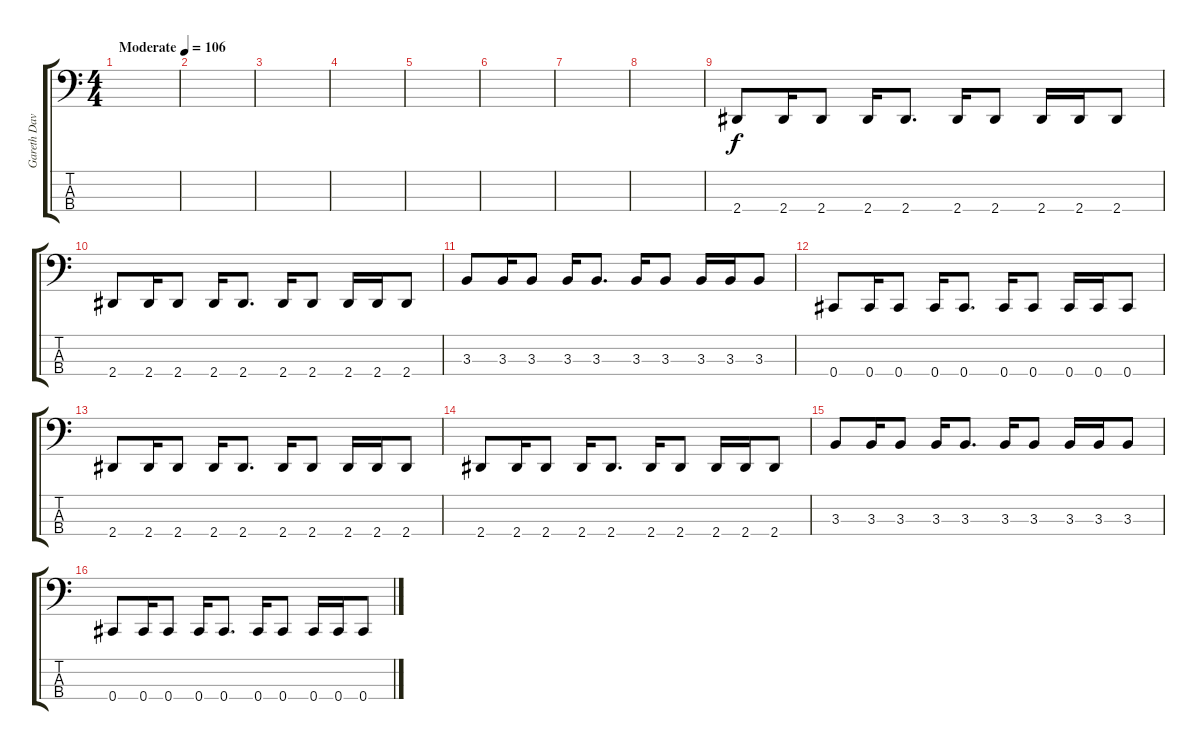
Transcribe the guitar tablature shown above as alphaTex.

\track ("Gareth Davis" "Gareth Dav") {instrument electricbassfinger}
\staff {score tabs}
\tuning (Gb2 Db2 Ab1 Db1) {hide}
\ts (4 4)
\tempo (106 "Moderate")
\clef f4
\ks c
|
|
|
|
|
|
|
|
2.4.8 2.4.16 2.4.8 2.4.16 2.4.8{d} 2.4.16 2.4.8 2.4.16 2.4.16 2.4.8 |
2.4.8 2.4.16 2.4.8 2.4.16 2.4.8{d} 2.4.16 2.4.8 2.4.16 2.4.16 2.4.8 |
3.3.8 3.3.16 3.3.8 3.3.16 3.3.8{d} 3.3.16 3.3.8 3.3.16 3.3.16 3.3.8 |
0.4.8 0.4.16 0.4.8 0.4.16 0.4.8{d} 0.4.16 0.4.8 0.4.16 0.4.16 0.4.8 |
2.4.8 2.4.16 2.4.8 2.4.16 2.4.8{d} 2.4.16 2.4.8 2.4.16 2.4.16 2.4.8 |
2.4.8 2.4.16 2.4.8 2.4.16 2.4.8{d} 2.4.16 2.4.8 2.4.16 2.4.16 2.4.8 |
3.3.8 3.3.16 3.3.8 3.3.16 3.3.8{d} 3.3.16 3.3.8 3.3.16 3.3.16 3.3.8 |
0.4.8 0.4.16 0.4.8 0.4.16 0.4.8{d} 0.4.16 0.4.8 0.4.16 0.4.16 0.4.8
